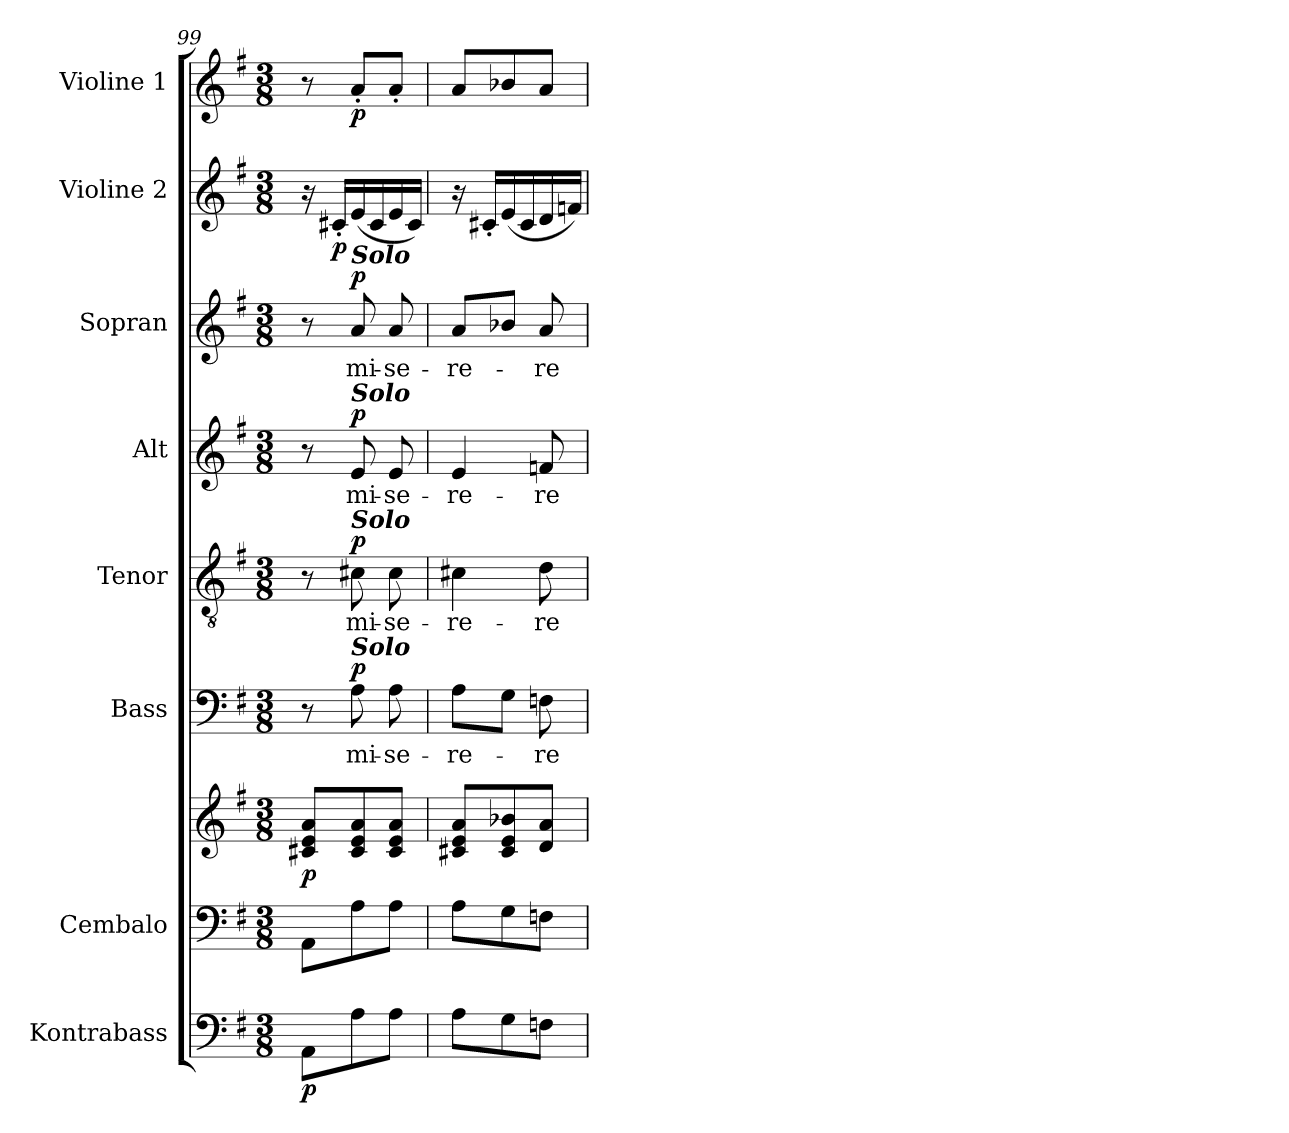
**kern	**dynam	**kern	**kern	**dynam	**kern	**text	**dynam	**kern	**text	**dynam	**kern	**text	**dynam	**kern	**text	**dynam	**kern	**dynam	**kern	**dynam
*part8	*part8	*part7	*part7	*part7	*part6	*part6	*part6	*part5	*part5	*part5	*part4	*part4	*part4	*part3	*part3	*part3	*part2	*part2	*part1	*part1
*staff9	*staff9	*staff8	*staff7	*staff7/8	*staff6	*staff6	*staff6	*staff5	*staff5	*staff5	*staff4	*staff4	*staff4	*staff3	*staff3	*staff3	*staff2	*staff2	*staff1	*staff1
*I"Kontrabass	*	*I"Cembalo	*	*	*I"Bass	*	*	*I"Tenor	*	*	*I"Alt	*	*	*I"Sopran	*	*	*I"Violine 2	*	*I"Violine 1	*
*I'Kb.	*	*I'Cemb.	*	*	*I'B.	*	*	*I'T.	*	*	*I'A.	*	*	*I'S.	*	*	*I'Vl. 2	*	*I'Vl. 1	*
*clefF4	*	*clefF4	*clefG2	*	*clefF4	*	*	*clefGv2	*	*	*clefG2	*	*	*clefG2	*	*	*clefG2	*	*clefG2	*
*ITrd7c12	*	*	*	*	*	*	*	*	*	*	*	*	*	*	*	*	*	*	*	*
*k[f#]	*	*k[f#]	*k[f#]	*	*k[f#]	*	*	*k[f#]	*	*	*k[f#]	*	*	*k[f#]	*	*	*k[f#]	*	*k[f#]	*
*G:	*	*G:	*G:	*	*G:	*	*	*G:	*	*	*G:	*	*	*G:	*	*	*G:	*	*G:	*
*M3/8	*	*M3/8	*M3/8	*	*M3/8	*	*	*M3/8	*	*	*M3/8	*	*	*M3/8	*	*	*M3/8	*	*M3/8	*
=99	=99	=99	=99	=99	=99	=99	=99	=99	=99	=99	=99	=99	=99	=99	=99	=99	=99	=99	=99	=99
!	!LO:DY:b	!	!	!LO:DY:b	!	!	!	!	!	!	!	!	!	!	!	!	!	!	!	!
8AAA\L	p	8AA\L	8c#X/ 8e/ 8a/L	p	8r	.	.	8r	.	.	8r	.	.	8r	.	.	16r	.	8r	.
!	!	!	!	!	!	!	!	!	!	!	!	!	!	!	!	!	!	!LO:DY:b	!	!
.	.	.	.	.	.	.	.	.	.	.	.	.	.	.	.	.	16c#X'</LL	p	.	.
!	!	!	!	!	!	!	!	!	!	!	!	!	!	!LO:TX:a:Bi:t=Solo	!	!	!	!	!	!
!	!	!	!	!	!	!	!	!	!	!	!LO:TX:a:Bi:t=Solo	!	!	!	!	!	!	!	!	!
!	!	!	!	!	!	!	!	!LO:TX:a:Bi:t=Solo	!	!	!	!	!	!	!	!	!	!	!	!
!	!	!	!	!	!LO:TX:a:Bi:t=Solo	!	!	!	!	!	!	!	!	!	!	!	!	!	!	!
!	!	!	!	!	!	!LO:LY:b	!LO:DY:a	!	!LO:LY:b	!LO:DY:a	!	!LO:LY:b	!LO:DY:a	!	!LO:LY:b	!LO:DY:a	!	!	!	!LO:DY:b
8AA\	.	8A\	8c#/ 8e/ 8a/	.	8A\	mi-	p	8c#X\	mi-	p	8e/	mi-	p	8a/	mi-	p	(<16e/	.	8a'</L	p
.	.	.	.	.	.	.	.	.	.	.	.	.	.	.	.	.	16c#/	.	.	.
!	!	!	!	!	!	!LO:LY:b	!	!	!LO:LY:b	!	!	!LO:LY:b	!	!	!LO:LY:b	!	!	!	!	!
8AA\J	.	8A\J	8c#/ 8e/ 8a/J	.	8A\	-se-	.	8c#\	-se-	.	8e/	-se-	.	8a/	-se-	.	16e/	.	8a'</J	.
.	.	.	.	.	.	.	.	.	.	.	.	.	.	.	.	.	16c#/JJ)	.	.	.
=100	=100	=100	=100	=100	=100	=100	=100	=100	=100	=100	=100	=100	=100	=100	=100	=100	=100	=100	=100	=100
!	!	!	!	!	!	!LO:LY:b	!	!	!LO:LY:b	!	!	!LO:LY:b	!	!	!LO:LY:b	!	!	!	!	!
8AA\L	.	8A\L	8c#X/ 8e/ 8a/L	.	8A\L	-re-	.	4c#X\	-re-	.	4e/	-re-	.	8a/L	-re-	.	16r	.	8a/L	.
.	.	.	.	.	.	.	.	.	.	.	.	.	.	.	.	.	16c#X'</LL	.	.	.
8GG\	.	8G\	8c#/ 8e/ 8b-X/	.	8G\J	.	.	.	.	.	.	.	.	8b-X/J	.	.	(<16e/	.	8b-X/	.
.	.	.	.	.	.	.	.	.	.	.	.	.	.	.	.	.	16c#/	.	.	.
!	!	!	!	!	!	!LO:LY:b	!	!	!LO:LY:b	!	!	!LO:LY:b	!	!	!LO:LY:b	!	!	!	!	!
8FFn\J	.	8Fn\J	8d/ 8a/J	.	8Fn\	-re	.	8d\	-re	.	8fn/	-re	.	8a/	-re	.	16d/	.	8a/J	.
.	.	.	.	.	.	.	.	.	.	.	.	.	.	.	.	.	16fn/JJ)	.	.	.
=	=	=	=	=	=	=	=	=	=	=	=	=	=	=	=	=	=	=	=	=
*-	*-	*-	*-	*-	*-	*-	*-	*-	*-	*-	*-	*-	*-	*-	*-	*-	*-	*-	*-	*-
